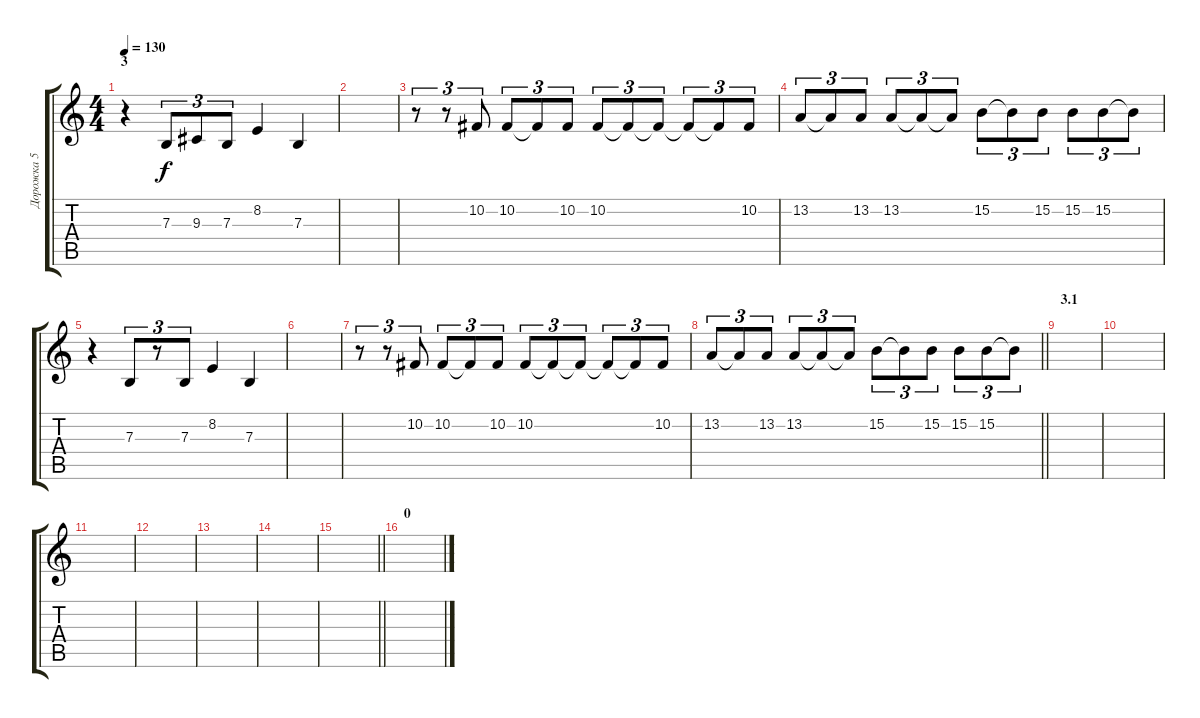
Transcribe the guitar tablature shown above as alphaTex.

\track ("Дорожка 5" "Дорожка 5") {instrument lead6voice}
\staff {score tabs}
\tuning (Db4 Ab3 E3 B2 Gb2 B1) {hide}
\ts (4 4)
\section ("" "3")
\tempo 130
\clef g2
\ks c
r.4{dy f} 7.3.8{tu (3 2)} 9.3.8{tu (3 2)} 7.3.8{tu (3 2)} 8.2.4 7.3.4 |
|
r.8{tu (3 2)} r.8{tu (3 2)} 10.2.8{tu (3 2)} 10.2.8{tu (3 2)} 10.2{t}.8{tu (3 2)} 10.2.8{tu (3 2)} 10.2.8{tu (3 2)} 10.2{t}.8{tu (3 2)} 10.2{t}.8{tu (3 2)} 10.2{t}.8{tu (3 2)} 10.2{t}.8{tu (3 2)} 10.2.8{tu (3 2)} |
13.2.8{tu (3 2)} 13.2{t}.8{tu (3 2)} 13.2.8{tu (3 2)} 13.2.8{tu (3 2)} 13.2{t}.8{tu (3 2)} 13.2{t}.8{tu (3 2)} 15.2.8{tu (3 2)} 15.2{t}.8{tu (3 2)} 15.2.8{tu (3 2)} 15.2.8{tu (3 2)} 15.2.8{tu (3 2)} 15.2{t}.8{tu (3 2)} |
r.4 7.3.8{tu (3 2)} r.8{tu (3 2)} 7.3.8{tu (3 2)} 8.2.4 7.3.4 |
|
r.8{tu (3 2)} r.8{tu (3 2)} 10.2.8{tu (3 2)} 10.2.8{tu (3 2)} 10.2{t}.8{tu (3 2)} 10.2.8{tu (3 2)} 10.2.8{tu (3 2)} 10.2{t}.8{tu (3 2)} 10.2{t}.8{tu (3 2)} 10.2{t}.8{tu (3 2)} 10.2{t}.8{tu (3 2)} 10.2.8{tu (3 2)} |
\barLineRight lightlight
13.2.8{tu (3 2)} 13.2{t}.8{tu (3 2)} 13.2.8{tu (3 2)} 13.2.8{tu (3 2)} 13.2{t}.8{tu (3 2)} 13.2{t}.8{tu (3 2)} 15.2.8{tu (3 2)} 15.2{t}.8{tu (3 2)} 15.2.8{tu (3 2)} 15.2.8{tu (3 2)} 15.2.8{tu (3 2)} 15.2{t}.8{tu (3 2)} |
\section ("" "3.1")
|
|
|
|
|
|
\barLineRight lightlight
|
\section ("" "0")
